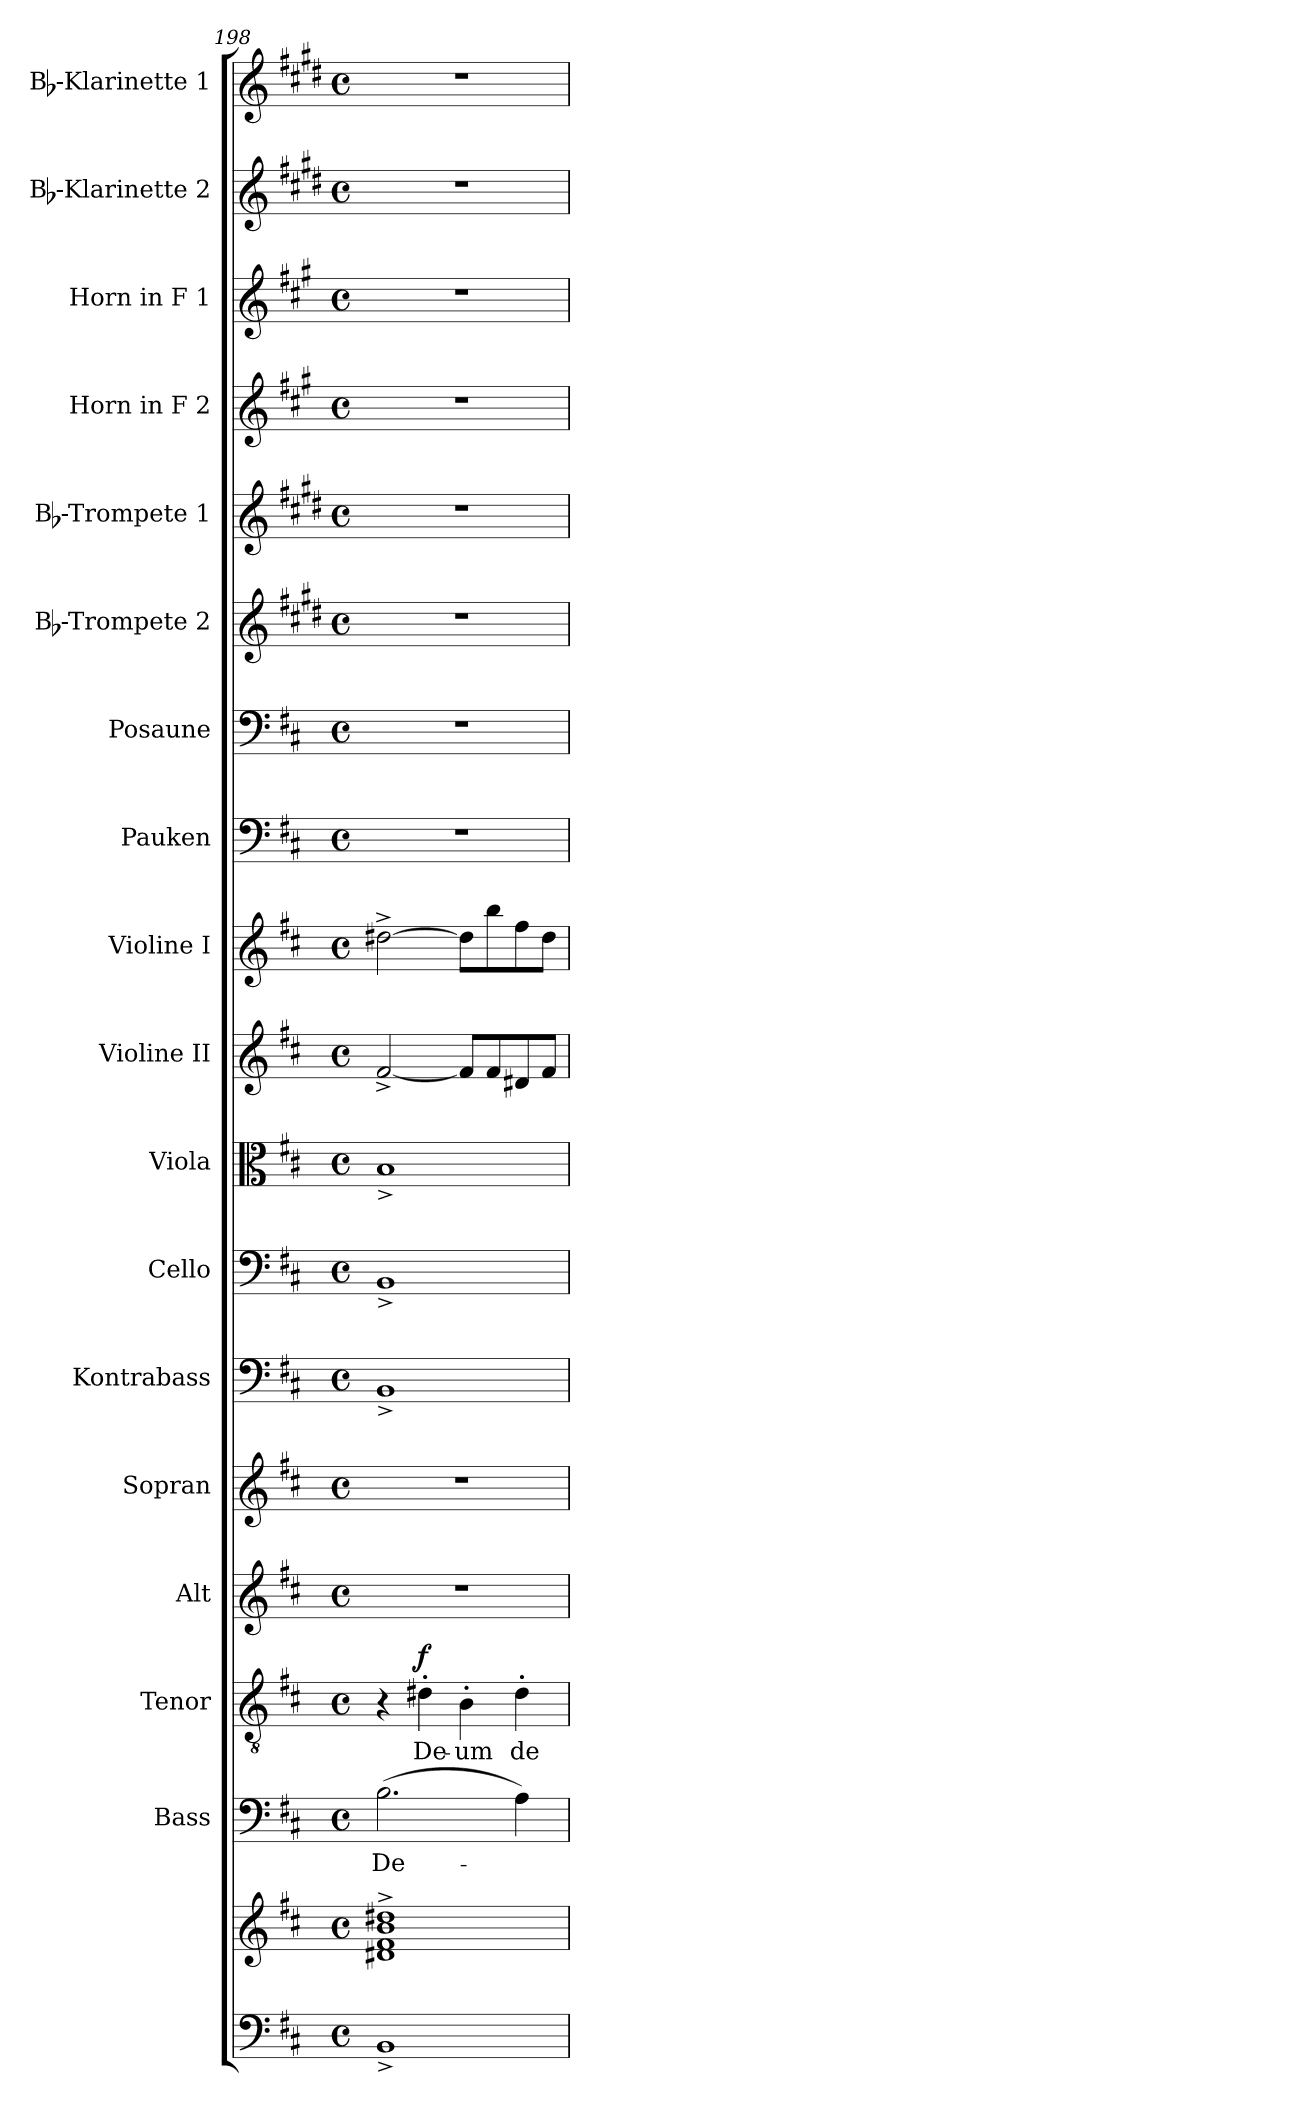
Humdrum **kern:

**kern	**kern	**kern	**text	**kern	**text	**dynam	**kern	**kern	**kern	**kern	**kern	**kern	**kern	**kern	**kern	**kern	**kern	**kern	**kern	**kern	**kern
*part18	*part18	*part17	*part17	*part16	*part16	*part16	*part15	*part14	*part13	*part12	*part11	*part10	*part9	*part8	*part7	*part6	*part5	*part4	*part3	*part2	*part1
*staff19	*staff18	*staff17	*staff17	*staff16	*staff16	*staff16	*staff15	*staff14	*staff13	*staff12	*staff11	*staff10	*staff9	*staff8	*staff7	*staff6	*staff5	*staff4	*staff3	*staff2	*staff1
*	*	*I"Bass	*	*I"Tenor	*	*	*I"Alt	*I"Sopran	*I"Kontrabass	*I"Cello	*I"Viola	*I"Violine II	*I"Violine I	*I"Pauken	*I"Posaune	*I"Bb-Trompete 2	*I"Bb-Trompete 1	*I"Horn in F 2	*I"Horn in F 1	*I"Bb-Klarinette 2	*I"Bb-Klarinette 1
*	*	*I'B.	*	*I'T.	*	*	*I'A.	*I'S.	*I'Kb.	*	*I'Vla.	*I'Vl. II	*I'Vl. I	*I'Pk.	*I'Pos.	*I'Bb Trp. 2	*I'Bb Trp. 1	*	*	*I'Bb Kl. 2	*I'Bb Kl. 1
!!LO:PB:g=z
*clefF4	*clefG2	*clefF4	*	*clefGv2	*	*	*clefG2	*clefG2	*clefF4	*clefF4	*clefC3	*clefG2	*clefG2	*clefF4	*clefF4	*clefG2	*clefG2	*clefG2	*clefG2	*clefG2	*clefG2
*	*	*	*	*	*	*	*	*	*ITrd7c12	*	*	*	*	*	*	*ITrd1c2	*ITrd1c2	*ITrd4c7	*ITrd4c7	*ITrd1c2	*ITrd1c2
*k[f#c#]	*k[f#c#]	*k[f#c#]	*	*k[f#c#]	*	*	*k[f#c#]	*k[f#c#]	*k[f#c#]	*k[f#c#]	*k[f#c#]	*k[f#c#]	*k[f#c#]	*k[f#c#]	*k[f#c#]	*k[f#c#]	*k[f#c#]	*k[f#c#]	*k[f#c#]	*k[f#c#]	*k[f#c#]
*D:	*D:	*D:	*	*D:	*	*	*D:	*D:	*D:	*D:	*D:	*D:	*D:	*D:	*D:	*D:	*D:	*D:	*D:	*D:	*D:
*M4/4	*M4/4	*M4/4	*	*M4/4	*	*	*M4/4	*M4/4	*M4/4	*M4/4	*M4/4	*M4/4	*M4/4	*M4/4	*M4/4	*M4/4	*M4/4	*M4/4	*M4/4	*M4/4	*M4/4
*met(c)	*met(c)	*met(c)	*	*met(c)	*	*	*met(c)	*met(c)	*met(c)	*met(c)	*met(c)	*met(c)	*met(c)	*met(c)	*met(c)	*met(c)	*met(c)	*met(c)	*met(c)	*met(c)	*met(c)
=198	=198	=198	=198	=198	=198	=198	=198	=198	=198	=198	=198	=198	=198	=198	=198	=198	=198	=198	=198	=198	=198
*	*^	*	*	*	*	*	*	*	*	*	*	*	*	*	*	*	*	*	*	*	*
!	!	!	!	!LO:LY:b	!	!	!	!	!	!	!	!	!	!	!	!	!	!	!	!	!	!
1BB^<	1b^> 1dd#X^>	1d#X 1f#	(>2.B\	De-	4r	.	.	1r	1r	1BBB^<	1BB^<	1B^<	[2f#^</	[2dd#X^>\	1r	1r	1r	1r	1r	1r	1r	1r
!	!	!	!	!	!	!LO:LY:b	!LO:DY:a	!	!	!	!	!	!	!	!	!	!	!	!	!	!	!
.	.	.	.	.	4d#X'>\	De-	f	.	.	.	.	.	.	.	.	.	.	.	.	.	.	.
!	!	!	!	!	!	!LO:LY:b	!	!	!	!	!	!	!	!	!	!	!	!	!	!	!	!
.	.	.	.	.	4B'>\	-um	.	.	.	.	.	.	8f#/L]	8dd#\L]	.	.	.	.	.	.	.	.
.	.	.	.	.	.	.	.	.	.	.	.	.	8f#/	8bb\	.	.	.	.	.	.	.	.
!	!	!	!	!	!	!LO:LY:b	!	!	!	!	!	!	!	!	!	!	!	!	!	!	!	!
.	.	.	4A\)	.	4d#'>\	de	.	.	.	.	.	.	8d#X/	8ff#\	.	.	.	.	.	.	.	.
.	.	.	.	.	.	.	.	.	.	.	.	.	8f#/J	8dd#\J	.	.	.	.	.	.	.	.
*	*v	*v	*	*	*	*	*	*	*	*	*	*	*	*	*	*	*	*	*	*	*	*
=	=	=	=	=	=	=	=	=	=	=	=	=	=	=	=	=	=	=	=	=	=
*-	*-	*-	*-	*-	*-	*-	*-	*-	*-	*-	*-	*-	*-	*-	*-	*-	*-	*-	*-	*-	*-
